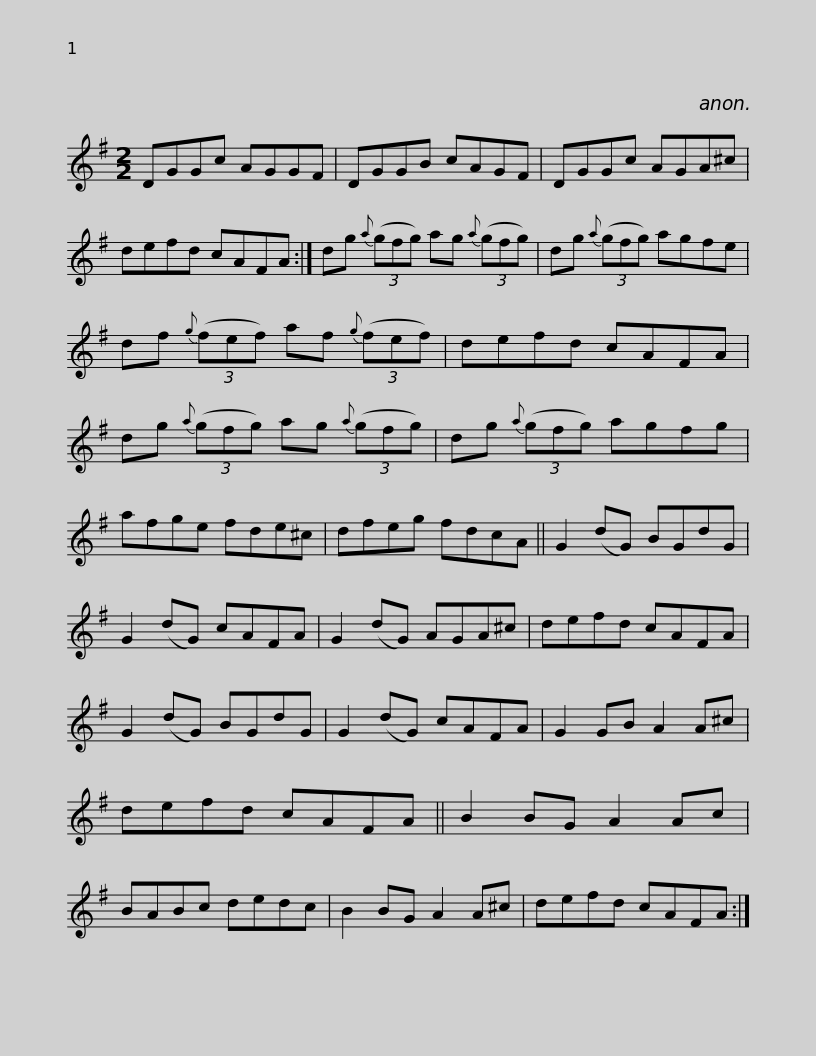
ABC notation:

X:1
L:1/8
M:2/2
I:linebreak $
K:G
V:1 treble
V:1
 DGGc AGGF | DGGB cAGF | DGGc AGA^c | defd cAFA :| dg{a} (3(gfg) ag{a} (3(gfg) |$ %5
 dg{a} (3(gfg) agfe | df{g} (3(fef) af{g} (3(fef) | defd cAFA | dg{a} (3(gfg) ag{a} (3(gfg) |$ dg{a} (3(gfg) agfg | %10
 afge fde^c | dfeg fdcA || G2 (dG) BGdG | G2 (dG) cAFA |$ G2 (dG) AGA^c | %15
 defd cAFA | G2 (dG) BGdG | G2 (dG) cAFA | G2 GB A2 A^c | defd cAFA ||$ %20
 B2 BG A2 Ac | BABc dedc | B2 BG A2 A^c | defd cAFA :| %24
